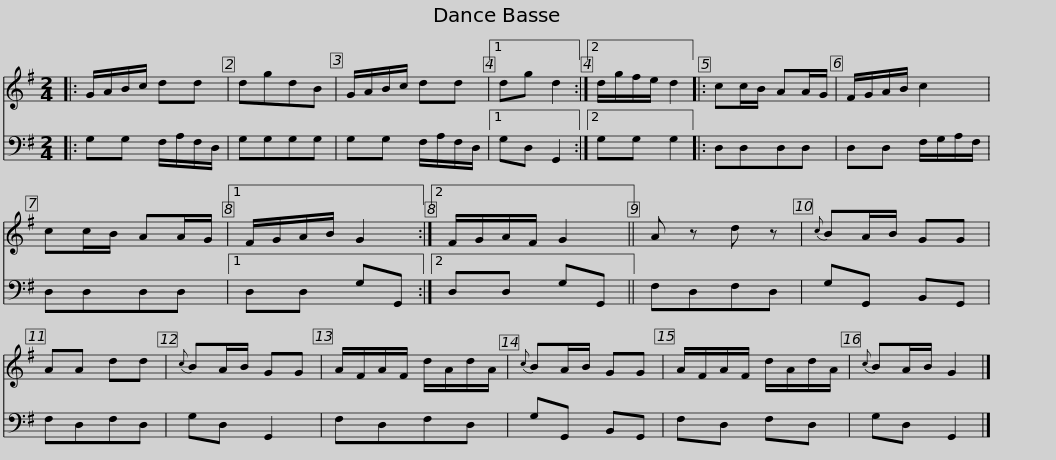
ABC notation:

X:1
%%score 1 2
L:1/8
M:2/4
I:linebreak $
K:G
V:1 treble
V:2 bass
V:1
|: G/A/B/c/ dd | dgdB | G/A/B/c/ dd |1 dg d2 :|2 d/g/f/e/ d2 |: %5
 cc/B/ AA/G/ | F/G/A/B/ c2 |$ cc/B/ AA/G/ |1 F/G/A/B/ G2 :|2 F/G/A/F/ G2 || %10
 A z d z |{c} BA/B/ GG | AA dd |{c} BA/B/ GG | A/F/A/F/ d/A/d/A/ |$ %15
{c} BA/B/ GG | A/F/A/F/ d/A/d/A/ |{c} BA/B/ G2 |] %18
V:2
|: G,G, F,/A,/F,/D,/ | G,G,G,G, | G,G, F,/A,/F,/D,/ |1 G,D, G,,2 :|2 G,G, G,2 |: %5
 D,D,D,D, | D,D, F,/G,/A,/F,/ |$ D,D,D,D, |1 D,D, G,G,, :|2 D,D, G,G,, || %10
 F,D,F,D, | G,G,, B,,G,, | F,D,F,D, | G,D, G,,2 | F,D,F,D, |$ %15
 G,G,, B,,G,, | F,D, F,D, | G,D, G,,2 |] %18
